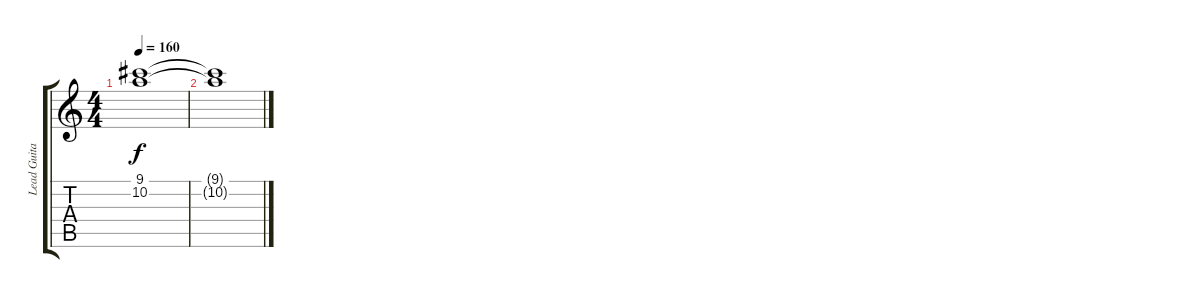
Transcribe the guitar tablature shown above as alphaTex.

\track ("Lead Guitar" "Lead Guita") {instrument overdrivenguitar}
\staff {score tabs}
\tuning (E4 B3 G3 D3 A2 D2) {hide}
\ts (4 4)
\tempo 160
\clef g2
\ks c
(9.1{t} 10.2{t}).1{dy f volume 10} |
(9.1{t} 10.2{t}).1{volume 8}
